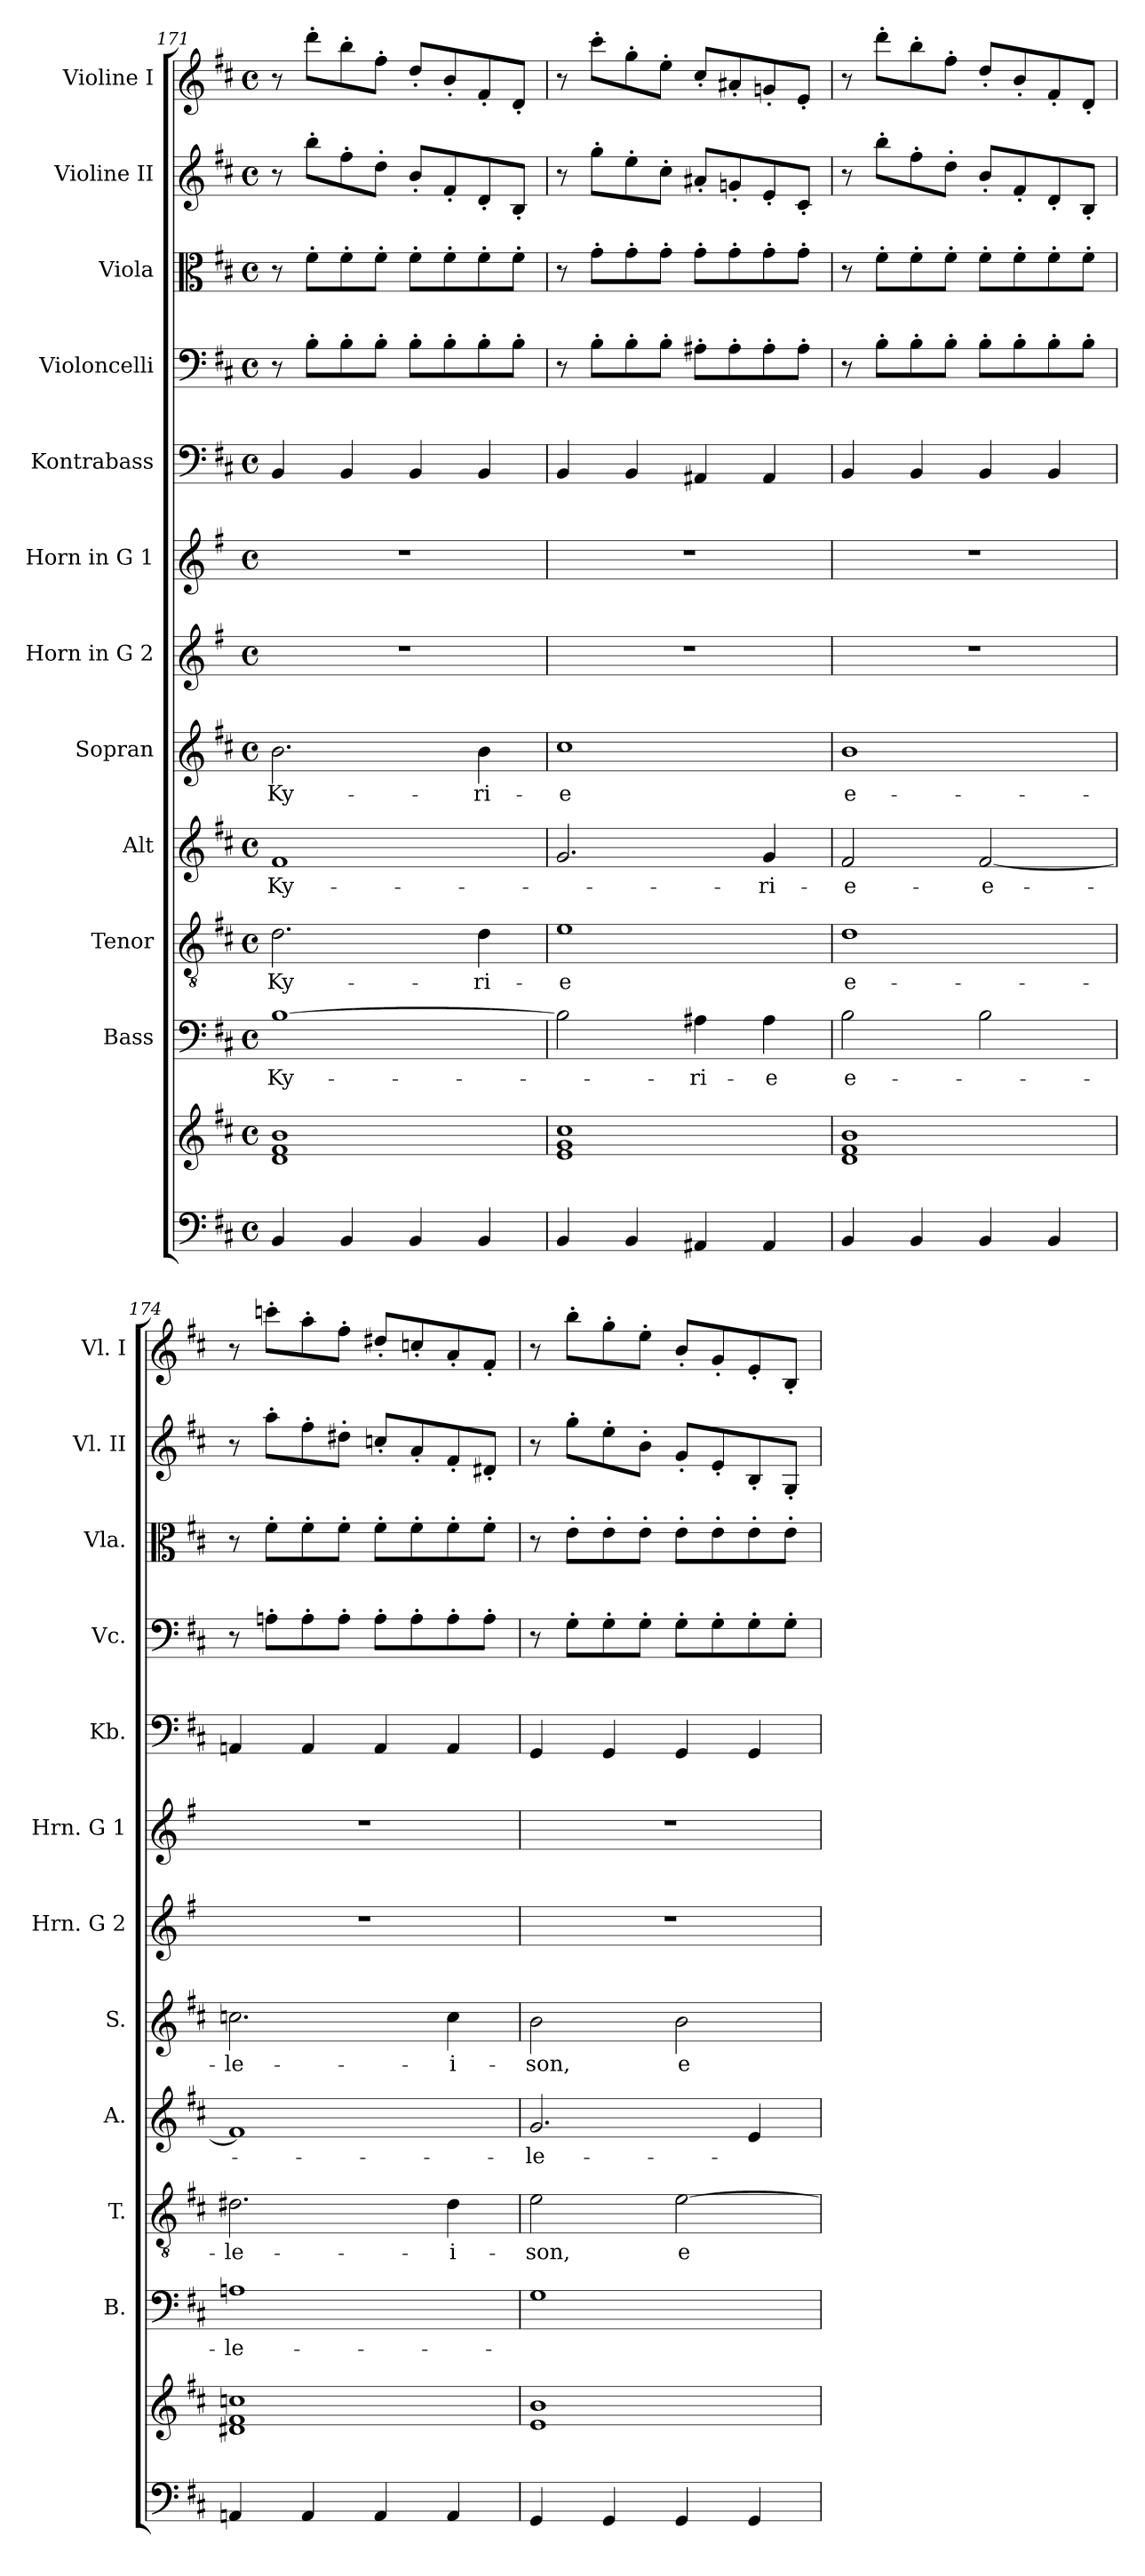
**kern	**kern	**kern	**text	**kern	**text	**kern	**text	**kern	**text	**kern	**kern	**kern	**kern	**kern	**kern	**kern
*part12	*part12	*part11	*part11	*part10	*part10	*part9	*part9	*part8	*part8	*part7	*part6	*part5	*part4	*part3	*part2	*part1
*staff13	*staff12	*staff11	*staff11	*staff10	*staff10	*staff9	*staff9	*staff8	*staff8	*staff7	*staff6	*staff5	*staff4	*staff3	*staff2	*staff1
*	*	*I"Bass	*	*I"Tenor	*	*I"Alt	*	*I"Sopran	*	*I"Horn in G 2	*I"Horn in G 1	*I"Kontrabass	*I"Violoncelli	*I"Viola	*I"Violine II	*I"Violine I
*	*	*I'B.	*	*I'T.	*	*I'A.	*	*I'S.	*	*I'Hrn. G 2	*I'Hrn. G 1	*I'Kb.	*I'Vc.	*I'Vla.	*I'Vl. II	*I'Vl. I
*clefF4	*clefG2	*clefF4	*	*clefGv2	*	*clefG2	*	*clefG2	*	*clefG2	*clefG2	*clefF4	*clefF4	*clefC3	*clefG2	*clefG2
*	*	*	*	*	*	*	*	*	*	*ITrd3c5	*ITrd3c5	*ITrd7c12	*	*	*	*
*k[f#c#]	*k[f#c#]	*k[f#c#]	*	*k[f#c#]	*	*k[f#c#]	*	*k[f#c#]	*	*k[f#c#]	*k[f#c#]	*k[f#c#]	*k[f#c#]	*k[f#c#]	*k[f#c#]	*k[f#c#]
*D:	*D:	*D:	*	*D:	*	*D:	*	*D:	*	*D:	*D:	*D:	*D:	*D:	*D:	*D:
*M4/4	*M4/4	*M4/4	*	*M4/4	*	*M4/4	*	*M4/4	*	*M4/4	*M4/4	*M4/4	*M4/4	*M4/4	*M4/4	*M4/4
*met(c)	*met(c)	*met(c)	*	*met(c)	*	*met(c)	*	*met(c)	*	*met(c)	*met(c)	*met(c)	*met(c)	*met(c)	*met(c)	*met(c)
=171	=171	=171	=171	=171	=171	=171	=171	=171	=171	=171	=171	=171	=171	=171	=171	=171
!	!	!	!LO:LY:b	!	!LO:LY:b	!	!LO:LY:b	!	!LO:LY:b	!	!	!	!	!	!	!
4BB/	1d 1f# 1b	[1B	Ky-	2.d\	Ky-	1f#	Ky-	2.b\	Ky-	1r	1r	4BBB/	8r	8r	8r	8r
.	.	.	.	.	.	.	.	.	.	.	.	.	8B'>\L	8f#'>\L	8bb'>\L	8ddd'>\L
4BB/	.	.	.	.	.	.	.	.	.	.	.	4BBB/	8B'>\	8f#'>\	8ff#'>\	8bb'>\
.	.	.	.	.	.	.	.	.	.	.	.	.	8B'>\J	8f#'>\J	8dd'>\J	8ff#'>\J
4BB/	.	.	.	.	.	.	.	.	.	.	.	4BBB/	8B'>\L	8f#'>\L	8b'</L	8dd'</L
.	.	.	.	.	.	.	.	.	.	.	.	.	8B'>\	8f#'>\	8f#'</	8b'</
!	!	!	!	!	!LO:LY:b	!	!	!	!LO:LY:b	!	!	!	!	!	!	!
4BB/	.	.	.	4d\	-ri-	.	.	4b\	-ri-	.	.	4BBB/	8B'>\	8f#'>\	8d'</	8f#'</
.	.	.	.	.	.	.	.	.	.	.	.	.	8B'>\J	8f#'>\J	8B'</J	8d'</J
=172	=172	=172	=172	=172	=172	=172	=172	=172	=172	=172	=172	=172	=172	=172	=172	=172
!	!	!	!	!	!LO:LY:b	!	!	!	!LO:LY:b	!	!	!	!	!	!	!
4BB/	1e 1g 1cc#	2B\]	.	1e	-e	2.g/	.	1cc#	-e	1r	1r	4BBB/	8r	8r	8r	8r
.	.	.	.	.	.	.	.	.	.	.	.	.	8B'>\L	8g'>\L	8gg'>\L	8ccc#'>\L
4BB/	.	.	.	.	.	.	.	.	.	.	.	4BBB/	8B'>\	8g'>\	8ee'>\	8gg'>\
.	.	.	.	.	.	.	.	.	.	.	.	.	8B'>\J	8g'>\J	8cc#'>\J	8ee'>\J
!	!	!	!LO:LY:b	!	!	!	!	!	!	!	!	!	!	!	!	!
4AA#X/	.	4A#X\	-ri-	.	.	.	.	.	.	.	.	4AAA#X/	8A#X'>\L	8g'>\L	8a#X'</L	8cc#'</L
.	.	.	.	.	.	.	.	.	.	.	.	.	8A#'>\	8g'>\	8gn'</	8a#X'</
!	!	!	!LO:LY:b	!	!	!	!LO:LY:b	!	!	!	!	!	!	!	!	!
4AA#/	.	4A#\	-e	.	.	4g/	-ri-	.	.	.	.	4AAA#/	8A#'>\	8g'>\	8e'</	8gn'</
.	.	.	.	.	.	.	.	.	.	.	.	.	8A#'>\J	8g'>\J	8c#'</J	8e'</J
!!LO:PB:g=z
=173	=173	=173	=173	=173	=173	=173	=173	=173	=173	=173	=173	=173	=173	=173	=173	=173
!	!	!	!LO:LY:b	!	!LO:LY:b	!	!LO:LY:b	!	!LO:LY:b	!	!	!	!	!	!	!
4BB/	1d 1f# 1b	2B\	e-	1d	e-	2f#/	-e-	1b	e-	1r	1r	4BBB/	8r	8r	8r	8r
.	.	.	.	.	.	.	.	.	.	.	.	.	8B'>\L	8f#'>\L	8bb'>\L	8ddd'>\L
4BB/	.	.	.	.	.	.	.	.	.	.	.	4BBB/	8B'>\	8f#'>\	8ff#'>\	8bb'>\
.	.	.	.	.	.	.	.	.	.	.	.	.	8B'>\J	8f#'>\J	8dd'>\J	8ff#'>\J
!	!	!	!	!	!	!	!LO:LY:b	!	!	!	!	!	!	!	!	!
4BB/	.	2B\	.	.	.	[2f#/	-e-	.	.	.	.	4BBB/	8B'>\L	8f#'>\L	8b'</L	8dd'</L
.	.	.	.	.	.	.	.	.	.	.	.	.	8B'>\	8f#'>\	8f#'</	8b'</
4BB/	.	.	.	.	.	.	.	.	.	.	.	4BBB/	8B'>\	8f#'>\	8d'</	8f#'</
.	.	.	.	.	.	.	.	.	.	.	.	.	8B'>\J	8f#'>\J	8B'</J	8d'</J
=174	=174	=174	=174	=174	=174	=174	=174	=174	=174	=174	=174	=174	=174	=174	=174	=174
!	!	!	!LO:LY:b	!	!LO:LY:b	!	!	!	!LO:LY:b	!	!	!	!	!	!	!
4AAn/	1d#X 1f# 1ccn	1An	-le-	2.d#X\	-le-	1f#]	.	2.ccn\	-le-	1r	1r	4AAAn/	8r	8r	8r	8r
.	.	.	.	.	.	.	.	.	.	.	.	.	8An'>\L	8f#'>\L	8aa'>\L	8cccn'>\L
4AA/	.	.	.	.	.	.	.	.	.	.	.	4AAA/	8A'>\	8f#'>\	8ff#'>\	8aa'>\
.	.	.	.	.	.	.	.	.	.	.	.	.	8A'>\J	8f#'>\J	8dd#X'>\J	8ff#'>\J
4AA/	.	.	.	.	.	.	.	.	.	.	.	4AAA/	8A'>\L	8f#'>\L	8ccn'</L	8dd#X'</L
.	.	.	.	.	.	.	.	.	.	.	.	.	8A'>\	8f#'>\	8a'</	8ccn'</
!	!	!	!	!	!LO:LY:b	!	!	!	!LO:LY:b	!	!	!	!	!	!	!
4AA/	.	.	.	4d#\	-i-	.	.	4cc\	-i-	.	.	4AAA/	8A'>\	8f#'>\	8f#'</	8a'</
.	.	.	.	.	.	.	.	.	.	.	.	.	8A'>\J	8f#'>\J	8d#X'</J	8f#'</J
=175	=175	=175	=175	=175	=175	=175	=175	=175	=175	=175	=175	=175	=175	=175	=175	=175
!	!	!	!	!	!LO:LY:b	!	!LO:LY:b	!	!LO:LY:b	!	!	!	!	!	!	!
4GG/	1e 1b	1G	.	2e\	-son,	2.g/	-le-	2b\	-son,	1r	1r	4GGG/	8r	8r	8r	8r
.	.	.	.	.	.	.	.	.	.	.	.	.	8G'>\L	8e'>\L	8gg'>\L	8bb'>\L
4GG/	.	.	.	.	.	.	.	.	.	.	.	4GGG/	8G'>\	8e'>\	8ee'>\	8gg'>\
.	.	.	.	.	.	.	.	.	.	.	.	.	8G'>\J	8e'>\J	8b'>\J	8ee'>\J
!	!	!	!	!	!LO:LY:b	!	!	!	!LO:LY:b	!	!	!	!	!	!	!
4GG/	.	.	.	[2e\	e-	.	.	2b\	e-	.	.	4GGG/	8G'>\L	8e'>\L	8g'</L	8b'</L
.	.	.	.	.	.	.	.	.	.	.	.	.	8G'>\	8e'>\	8e'</	8g'</
4GG/	.	.	.	.	.	4e/	.	.	.	.	.	4GGG/	8G'>\	8e'>\	8B'</	8e'</
.	.	.	.	.	.	.	.	.	.	.	.	.	8G'>\J	8e'>\J	8G'</J	8B'</J
=	=	=	=	=	=	=	=	=	=	=	=	=	=	=	=	=
*-	*-	*-	*-	*-	*-	*-	*-	*-	*-	*-	*-	*-	*-	*-	*-	*-
